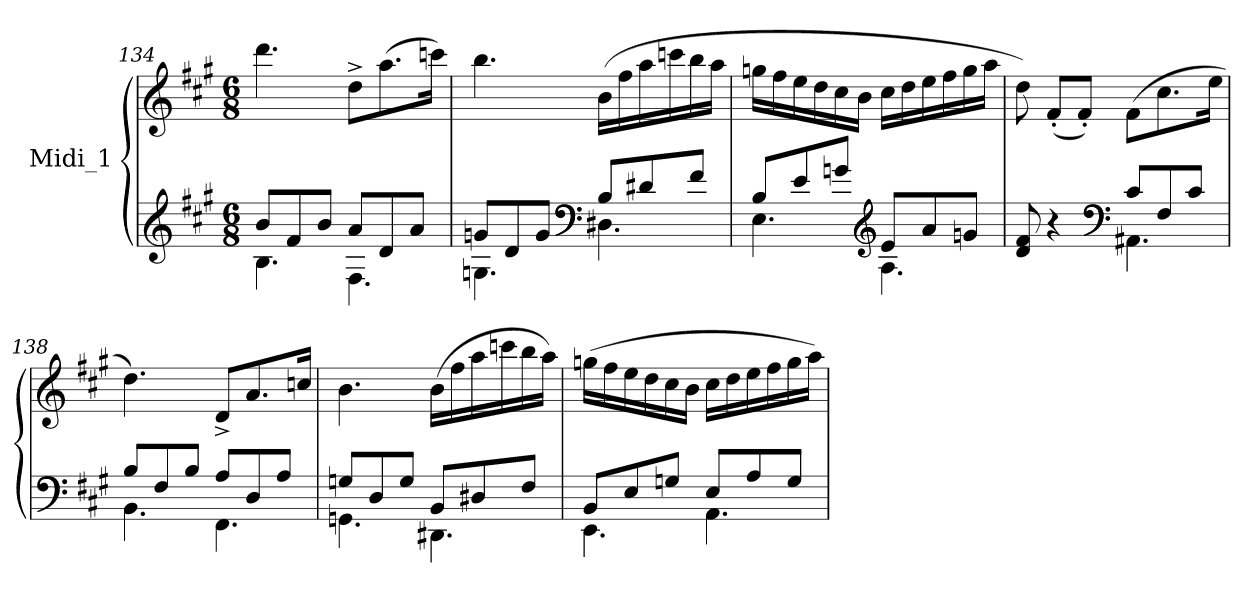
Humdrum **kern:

**kern	**kern
*part1	*part1
*staff2	*staff1
*I"Midi_1	*
*clefG2	*clefG2
*k[f#c#g#]	*k[f#c#g#]
*A:	*A:
*M6/8	*M6/8
=134	=134
*^	*
8b/L	4.B\	4.ddd\
8f#/	.	.
8b/J	.	.
8a/L	4.F#\	8dd^\L
8d/	.	(>8.aa\
8a/J	.	.
.	.	16cccn\Jk)
=135	=135	=135
*	*	*MM85
8gn/L	4.Gni\	4.bb\
8d/	.	.
8g/J	.	.
*clefF4	*	*
8B/L	4.D#X\	(>16b\LL
.	.	16ff#\
8d#X/	.	16aa\
.	.	16cccn\
8f#/J	.	16bb\
.	.	16aa\JJ
!!LO:LB:g=z
=136	=136	=136
8B/L	4.E\	16ggn\LL
.	.	16ff#\
8e/	.	16ee\
.	.	16dd\
8gn/J	.	16cc#i\
.	.	16b\JJ
*clefG2	*	*
8e/L	4.A\	16cc#\LL
.	.	16dd\
8a/	.	16ee\
.	.	16ff#\
8gni/J	.	16gg\
.	.	16aa\JJ
=137	=137	=137
8d/ 8f#/	4ryy	8dd\)
4r	.	(<8f#'/L
.	8ryy	8f#'/J)
*clefF4	*	*
8c#/L	4.AA#X\	(>8f#\L
8F#/	.	8.cc#\
8c#/J	.	.
.	.	16ee\Jk
=138	=138	=138
8B/L	4.BB\	4.dd\)
8F#/	.	.
8B/J	.	.
8A/L	(<4.FF#\	8d^/L
8D/	.	8.a/
8A/J	.	.
.	.	16ccn/Jk
=139	=139	=139
8Gn/L	4.GGn\	4.b\)
8D/	.	.
8G/J	.	.
8BB/L	4.DD#X\	(>16b\LL
.	.	16ff#\
8D#X/	.	16aa\
.	.	16cccn\
8F#/J	.	16bb\
.	.	16aa\JJ)
!!LO:PB:g=z
=140	=140	=140
*	*	*MM85
8BB/L	4.EE\	(>16ggn\LL
.	.	16ff#\
8E/	.	16ee\
.	.	16dd\
8Gn/J	.	16cc#i\
.	.	16b\JJ
8E/L	4.AA\	16cc#\LL
.	.	16dd\
8A/	.	16ee\
.	.	16ff#\
8G/J	.	16gg\
.	.	16aa\JJ)
*v	*v	*
=	=
*-	*-
